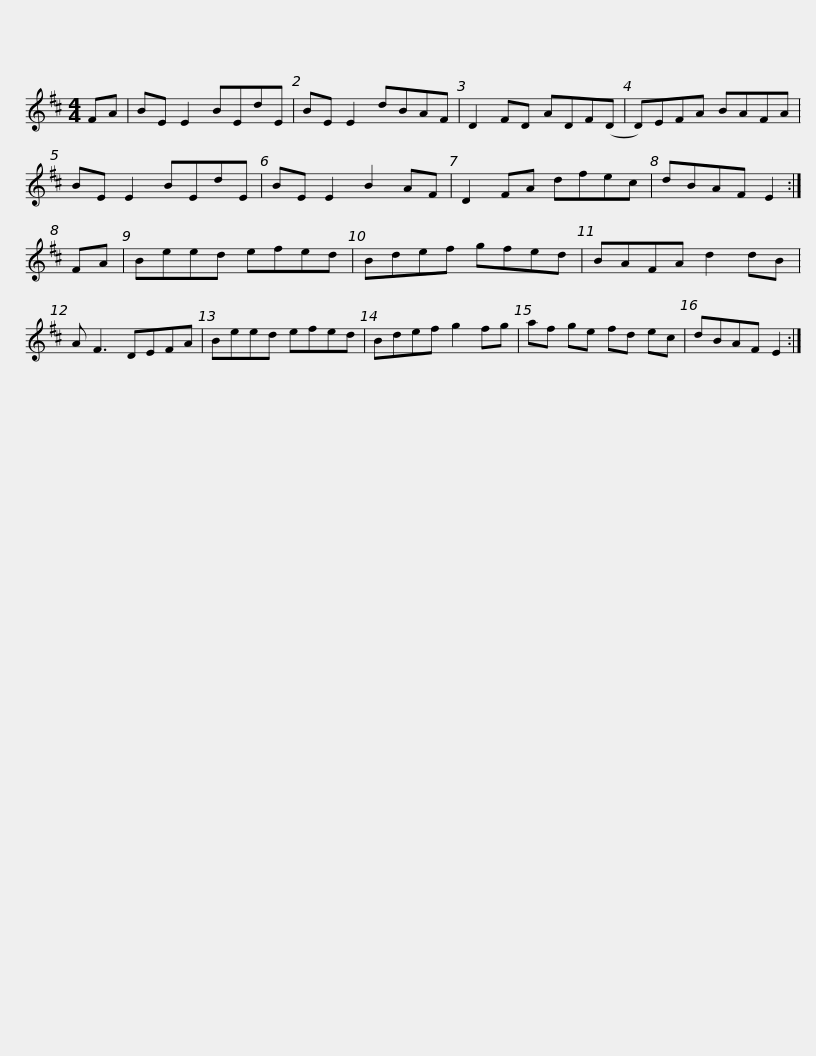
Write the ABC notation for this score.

X:1
L:1/8
M:4/4
I:linebreak $
K:D
V:1 treble
V:1
 FA | BE E2 BEdE | BE E2 dBAF | D2 FD ADF(D | D)EFA BAFA | %5
 BE E2 BEdE | BE E2 B2 AF |$ D2 FA dfec | dBAF E2 :| FA | %10
 Beed efed | Bdef gfed | BAFA d2 dB | A F3 DEFA |$ Beed efed | %15
 Bdef g2 fg | af ge fd ec | dBAF E2 :| %18
